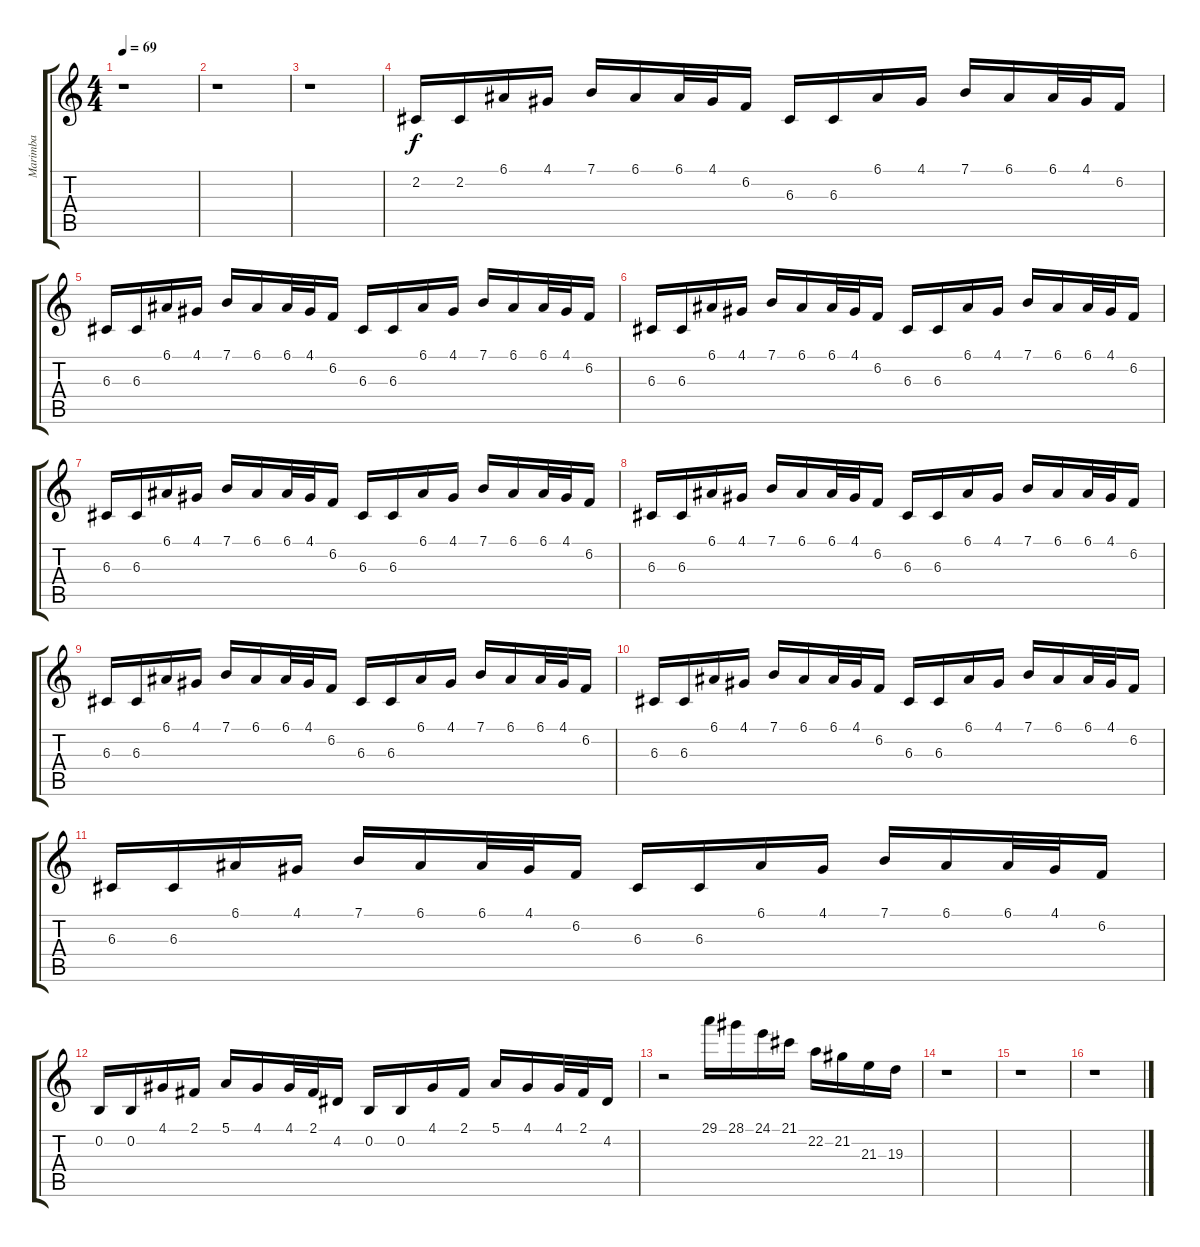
\track ("Marimba" "Marimba") {instrument marimba}
\staff {score tabs}
\tuning (E4 B3 G3 D3 A2 E2) {hide}
\ts (4 4)
\tempo 69
\clef g2
\ks c
r.1{dy f instrument marimba} |
r.1 |
r.1 |
2.2.16 2.2.16 6.1.16 4.1.16 7.1.16 6.1.16 6.1.32 4.1.32 6.2.16 6.3.16 6.3.16 6.1.16 4.1.16 7.1.16 6.1.16 6.1.32 4.1.32 6.2.16 |
6.3.16 6.3.16 6.1.16 4.1.16 7.1.16 6.1.16 6.1.32 4.1.32 6.2.16 6.3.16 6.3.16 6.1.16 4.1.16 7.1.16 6.1.16 6.1.32 4.1.32 6.2.16 |
6.3.16 6.3.16 6.1.16 4.1.16 7.1.16 6.1.16 6.1.32 4.1.32 6.2.16 6.3.16 6.3.16 6.1.16 4.1.16 7.1.16 6.1.16 6.1.32 4.1.32 6.2.16 |
6.3.16 6.3.16 6.1.16 4.1.16 7.1.16 6.1.16 6.1.32 4.1.32 6.2.16 6.3.16 6.3.16 6.1.16 4.1.16 7.1.16 6.1.16 6.1.32 4.1.32 6.2.16 |
6.3.16 6.3.16 6.1.16 4.1.16 7.1.16 6.1.16 6.1.32 4.1.32 6.2.16 6.3.16 6.3.16 6.1.16 4.1.16 7.1.16 6.1.16 6.1.32 4.1.32 6.2.16 |
6.3.16 6.3.16 6.1.16 4.1.16 7.1.16 6.1.16 6.1.32 4.1.32 6.2.16 6.3.16 6.3.16 6.1.16 4.1.16 7.1.16 6.1.16 6.1.32 4.1.32 6.2.16 |
6.3.16 6.3.16 6.1.16 4.1.16 7.1.16 6.1.16 6.1.32 4.1.32 6.2.16 6.3.16 6.3.16 6.1.16 4.1.16 7.1.16 6.1.16 6.1.32 4.1.32 6.2.16 |
6.3.16 6.3.16 6.1.16 4.1.16 7.1.16 6.1.16 6.1.32 4.1.32 6.2.16 6.3.16 6.3.16 6.1.16 4.1.16 7.1.16 6.1.16 6.1.32 4.1.32 6.2.16 |
0.2.16 0.2.16 4.1.16 2.1.16 5.1.16 4.1.16 4.1.32 2.1.32 4.2.16 0.2.16 0.2.16 4.1.16 2.1.16 5.1.16 4.1.16 4.1.32 2.1.32 4.2.16 |
r.2 29.1.16 28.1.16 24.1.16 21.1.16 22.2.16 21.2.16 21.3.16 19.3.16 |
r.1 |
r.1 |
r.1
